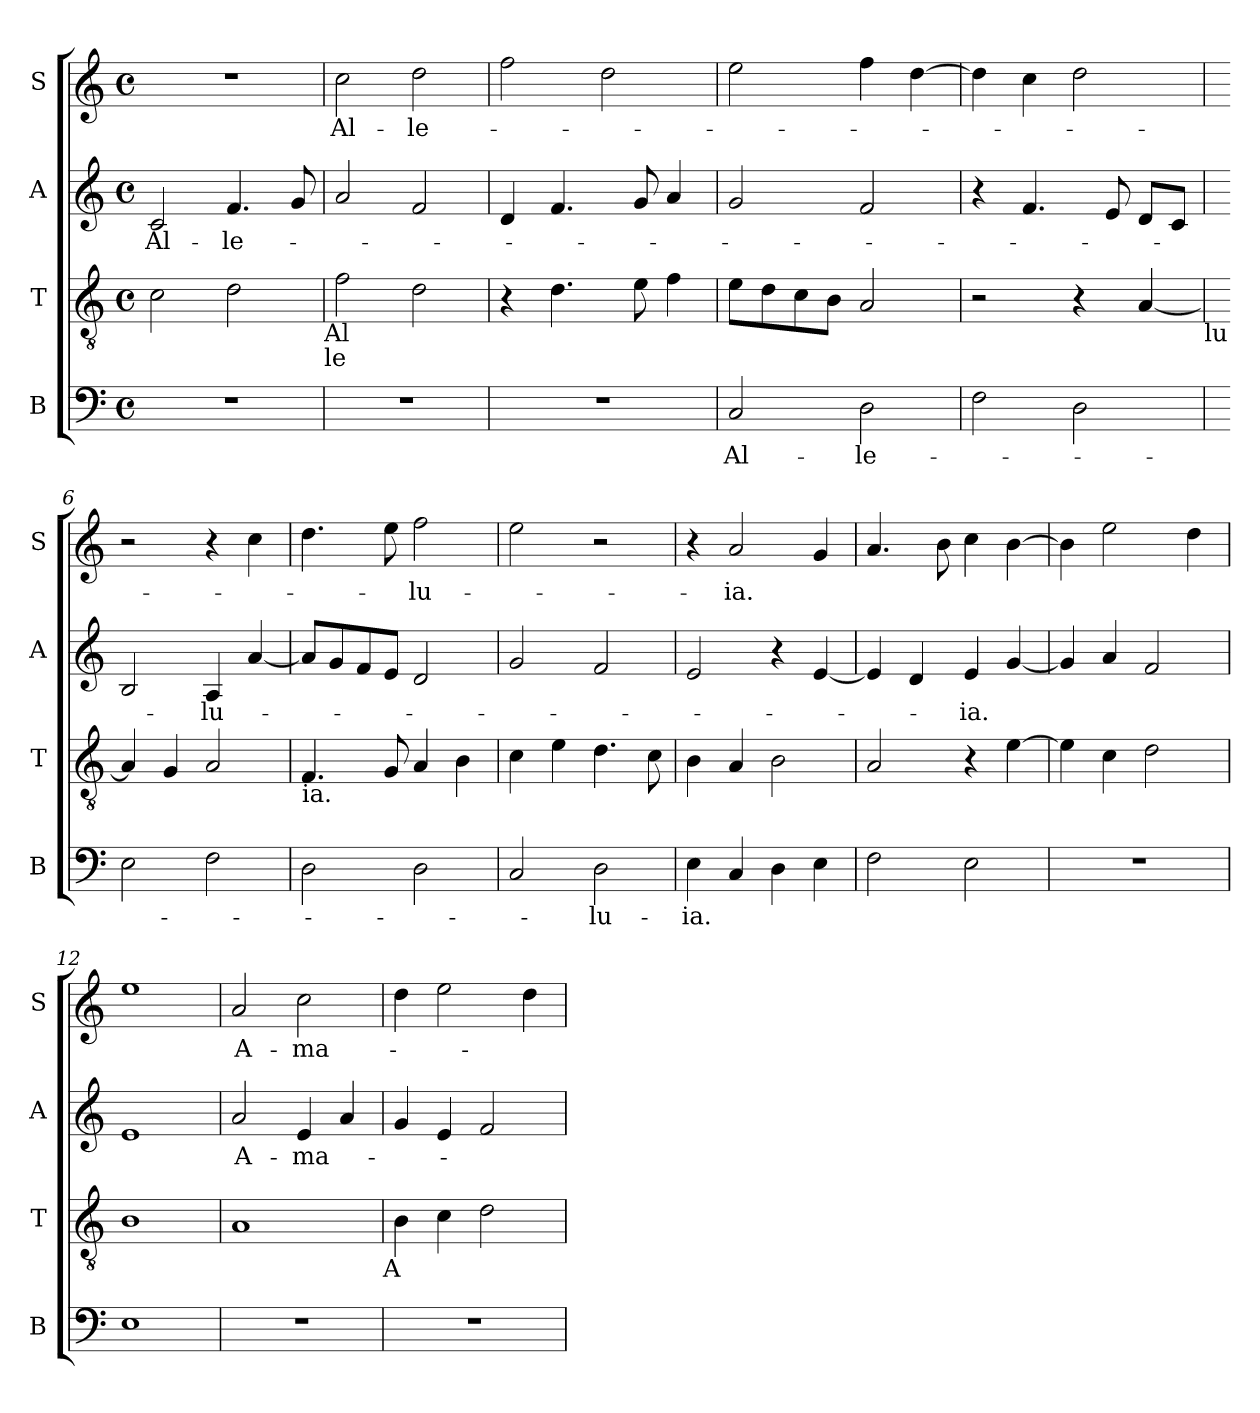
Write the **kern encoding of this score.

**kern	**text	**kern	**kern	**text	**kern	**text
*part4	*part4	*part3	*part2	*part2	*part1	*part1
*staff4	*staff4	*staff3	*staff2	*staff2	*staff1	*staff1
*I"B	*	*I"T	*I"A	*	*I"S	*
*I'B	*	*I'T	*I'A	*	*I'S	*
*clefF4	*	*clefGv2	*clefG2	*	*clefG2	*
*k[]	*	*k[]	*k[]	*	*k[]	*
*C:	*	*C:	*C:	*	*C:	*
*M4/4	*	*M4/4	*M4/4	*	*M4/4	*
*met(c)	*	*met(c)	*met(c)	*	*met(c)	*
=1	=1	=1	=1	=1	=1	=1
!	!	!	!	!LO:LY:b	!	!
1r	.	2c\	2c/	Al-	1r	.
!	!	!	!	!LO:LY:b	!	!
.	.	2d\	4.f/	-le-	.	.
.	.	.	8g/	.	.	.
!	!	!LO:TX:b:t=Al	!	!	!	!
!	!	!LO:TX:b:t=le	!	!	!	!
=2	=2	=2	=2	=2	=2	=2
!	!	!	!	!	!	!LO:LY:b
1r	.	2f\	2a/	.	2cc\	Al-
!	!	!	!	!	!	!LO:LY:b
.	.	2d\	2f/	.	2dd\	-le-
=3	=3	=3	=3	=3	=3	=3
1r	.	4r	4d/	.	2ff\	.
.	.	4.d\	4.f/	.	.	.
.	.	.	.	.	2dd\	.
.	.	8e\	8g/	.	.	.
.	.	4f\	4a/	.	.	.
=4	=4	=4	=4	=4	=4	=4
!	!LO:LY:b	!	!	!	!	!
2C/	Al-	8e\L	2g/	.	2ee\	.
.	.	8d\	.	.	.	.
.	.	8c\	.	.	.	.
.	.	8B\J	.	.	.	.
!	!LO:LY:b	!	!	!	!	!
2D\	-le-	2A/	2f/	.	4ff\	.
.	.	.	.	.	[>4dd\	.
=5	=5	=5	=5	=5	=5	=5
2F\	.	2r	4r	.	4dd\]	.
.	.	.	4.f/	.	4cc\	.
2D\	.	4r	.	.	2dd\	.
.	.	.	8e/	.	.	.
.	.	[<4A/	8d/L	.	.	.
.	.	.	8c/J	.	.	.
!	!	!LO:TX:b:t=lu	!	!	!	!
=6	=6	=6	=6	=6	=6	=6
2E\	.	4A/]	2B/	.	2r	.
.	.	4G/	.	.	.	.
!	!	!	!	!LO:LY:b	!	!
2F\	.	2A/	4A/	-lu-	4r	.
.	.	.	[<4a/	.	4cc\	.
!!LO:LB:g=z
=7	=7	=7	=7	=7	=7	=7
!	!	!LO:TX:b:t=ia.	!	!	!	!
2D\	.	4.F/	8a/L]	.	4.dd\	.
.	.	.	8g/	.	.	.
.	.	.	8f/	.	.	.
.	.	8G/	8e/J	.	8ee\	.
!	!	!	!	!	!	!LO:LY:b
2D\	.	4A/	2d/	.	2ff\	-lu-
.	.	4B\	.	.	.	.
=8	=8	=8	=8	=8	=8	=8
2C/	.	4c\	2g/	.	2ee\	.
.	.	4e\	.	.	.	.
!	!LO:LY:b	!	!	!	!	!
2D\	-lu-	4.d\	2f/	.	2r	.
.	.	8c\	.	.	.	.
=9	=9	=9	=9	=9	=9	=9
!	!LO:LY:b	!	!	!	!	!
4E\	-ia.	4B\	2e/	.	4r	.
!	!	!	!	!	!	!LO:LY:b
4C/	.	4A/	.	.	2a/	-ia.
4D\	.	2B\	4r	.	.	.
4E\	.	.	[<4e/	.	4g/	.
=10	=10	=10	=10	=10	=10	=10
2F\	.	2A/	4e/]	.	4.a/	.
.	.	.	4d/	.	.	.
.	.	.	.	.	8b\	.
!	!	!	!	!LO:LY:b	!	!
2E\	.	4r	4e/	-ia.	4cc\	.
.	.	[>4e\	[<4g/	.	[>4b\	.
=11	=11	=11	=11	=11	=11	=11
1r	.	4e\]	4g/]	.	4b\]	.
.	.	4c\	4a/	.	2ee\	.
.	.	2d\	2f/	.	.	.
.	.	.	.	.	4dd\	.
=12	=12	=12	=12	=12	=12	=12
1E	.	1B	1e	.	1ee	.
!!LO:LB:g=z
=13	=13	=13	=13	=13	=13	=13
!	!	!	!	!LO:LY:b	!	!LO:LY:b
1r	.	1A	2a/	A-	2a/	A-
!	!	!	!	!LO:LY:b	!	!LO:LY:b
.	.	.	4e/	-ma-	2cc\	-ma-
.	.	.	4a/	.	.	.
!	!	!LO:TX:b:t=A	!	!	!	!
=14	=14	=14	=14	=14	=14	=14
1r	.	4B\	4g/	.	4dd\	.
.	.	4c\	4e/	.	2ee\	.
.	.	2d\	2f/	.	.	.
.	.	.	.	.	4dd\	.
=	=	=	=	=	=	=
*-	*-	*-	*-	*-	*-	*-
